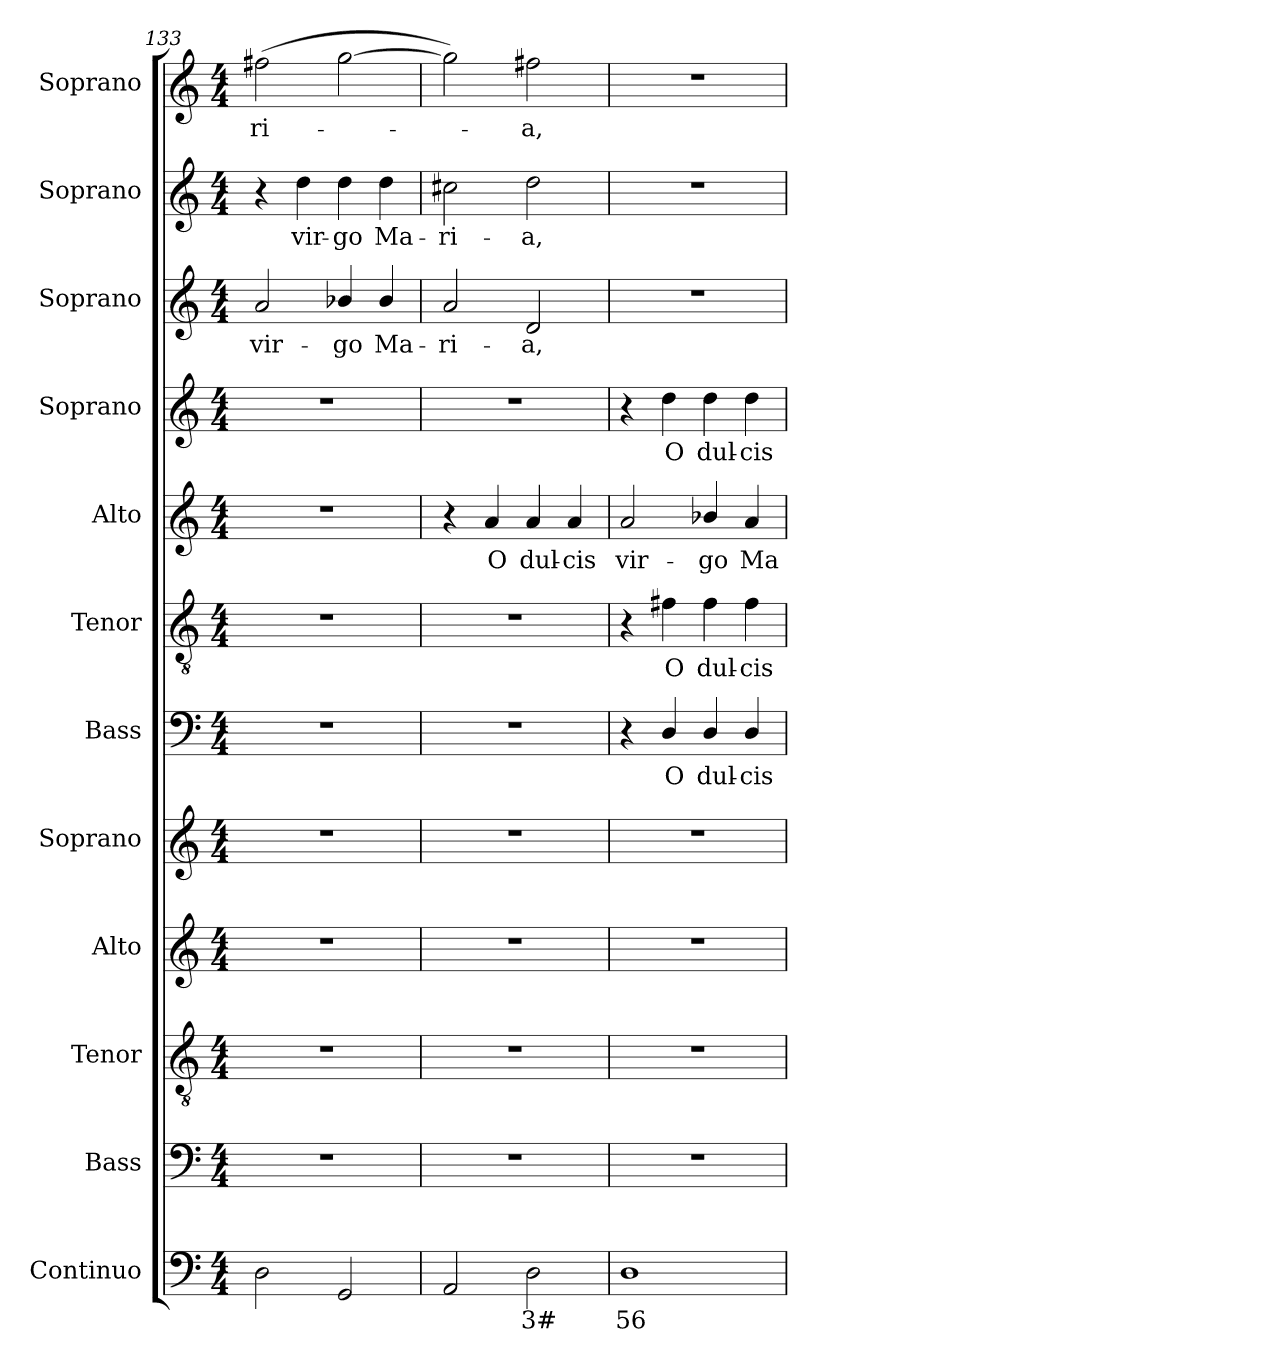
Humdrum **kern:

**kern	**text	**kern	**kern	**kern	**kern	**kern	**text	**kern	**text	**kern	**text	**kern	**text	**kern	**text	**kern	**text	**kern	**text
*part12	*part12	*part11	*part10	*part9	*part8	*part7	*part7	*part6	*part6	*part5	*part5	*part4	*part4	*part3	*part3	*part2	*part2	*part1	*part1
*staff12	*staff12	*staff11	*staff10	*staff9	*staff8	*staff7	*staff7	*staff6	*staff6	*staff5	*staff5	*staff4	*staff4	*staff3	*staff3	*staff2	*staff2	*staff1	*staff1
*I"Continuo	*	*I"Bass	*I"Tenor	*I"Alto	*I"Soprano	*I"Bass	*	*I"Tenor	*	*I"Alto	*	*I"Soprano	*	*I"Soprano	*	*I"Soprano	*	*I"Soprano	*
*I'Cont.	*	*I'B.	*I'T.	*I'A.	*I'S.	*I'B.	*	*I'T.	*	*I'A.	*	*I'S.	*	*I'S.	*	*I'S.	*	*I'S.	*
*clefF4	*	*clefF4	*clefGv2	*clefG2	*clefG2	*clefF4	*	*clefGv2	*	*clefG2	*	*clefG2	*	*clefG2	*	*clefG2	*	*clefG2	*
*	*	*	*ITrd7c12	*	*	*	*	*ITrd7c12	*	*	*	*	*	*	*	*	*	*	*
*k[]	*	*k[]	*k[]	*k[]	*k[]	*k[]	*	*k[]	*	*k[]	*	*k[]	*	*k[]	*	*k[]	*	*k[]	*
*C:	*	*C:	*C:	*C:	*C:	*C:	*	*C:	*	*C:	*	*C:	*	*C:	*	*C:	*	*C:	*
*M4/4	*	*M4/4	*M4/4	*M4/4	*M4/4	*M4/4	*	*M4/4	*	*M4/4	*	*M4/4	*	*M4/4	*	*M4/4	*	*M4/4	*
=133	=133	=133	=133	=133	=133	=133	=133	=133	=133	=133	=133	=133	=133	=133	=133	=133	=133	=133	=133
!	!	!	!	!	!	!	!	!	!	!	!	!	!	!	!LO:LY:b:color=#000000	!	!	!	!
!	!	!	!	!	!	!	!	!	!	!	!	!	!	!	!	!	!	!	!LO:LY:b:color=#000000
2Di\	.	1r	1r	1r	1r	1r	.	1r	.	1r	.	1r	.	2ai/	vir-	4r	.	(2ff#Xi\	-ri-
!	!	!	!	!	!	!	!	!	!	!	!	!	!	!	!	!	!LO:LY:b:color=#000000	!	!
.	.	.	.	.	.	.	.	.	.	.	.	.	.	.	.	4ddi\	vir-	.	.
!	!	!	!	!	!	!	!	!	!	!	!	!	!	!	!LO:LY:b:color=#000000	!	!	!	!
!	!	!	!	!	!	!	!	!	!	!	!	!	!	!	!	!	!LO:LY:b:color=#000000	!	!
2GGi/	.	.	.	.	.	.	.	.	.	.	.	.	.	4b-Xi/	-go	4ddi\	-go	[>2ggi\	.
!	!	!	!	!	!	!	!	!	!	!	!	!	!	!	!LO:LY:b:color=#000000	!	!	!	!
!	!	!	!	!	!	!	!	!	!	!	!	!	!	!	!	!	!LO:LY:b:color=#000000	!	!
.	.	.	.	.	.	.	.	.	.	.	.	.	.	4b-i/	Ma-	4ddi\	Ma-	.	.
=134	=134	=134	=134	=134	=134	=134	=134	=134	=134	=134	=134	=134	=134	=134	=134	=134	=134	=134	=134
!	!	!	!	!	!	!	!	!	!	!	!	!	!	!	!LO:LY:b:color=#000000	!	!	!	!
!	!	!	!	!	!	!	!	!	!	!	!	!	!	!	!	!	!LO:LY:b:color=#000000	!	!
2AAi/	.	1r	1r	1r	1r	1r	.	1r	.	4r	.	1r	.	2ai/	-ri-	2cc#Xi\	-ri-	2ggi\])	.
!	!	!	!	!	!	!	!	!	!	!	!LO:LY:b:color=#000000	!	!	!	!	!	!	!	!
.	.	.	.	.	.	.	.	.	.	4ai/	O	.	.	.	.	.	.	.	.
!	!LO:LY:b:color=#000000	!	!	!	!	!	!	!	!	!	!	!	!	!	!	!	!	!	!
!	!	!	!	!	!	!	!	!	!	!	!LO:LY:b:color=#000000	!	!	!	!	!	!	!	!
!	!	!	!	!	!	!	!	!	!	!	!	!	!	!	!LO:LY:b:color=#000000	!	!	!	!
!	!	!	!	!	!	!	!	!	!	!	!	!	!	!	!	!	!LO:LY:b:color=#000000	!	!
!	!	!	!	!	!	!	!	!	!	!	!	!	!	!	!	!	!	!	!LO:LY:b:color=#000000
2Di\	3#	.	.	.	.	.	.	.	.	4ai/	dul-	.	.	2di/	-a,	2ddi\	-a,	2ff#Xi\	-a,
!	!	!	!	!	!	!	!	!	!	!	!LO:LY:b:color=#000000	!	!	!	!	!	!	!	!
.	.	.	.	.	.	.	.	.	.	4ai/	-cis	.	.	.	.	.	.	.	.
=135	=135	=135	=135	=135	=135	=135	=135	=135	=135	=135	=135	=135	=135	=135	=135	=135	=135	=135	=135
!	!LO:LY:b:color=#000000	!	!	!	!	!	!	!	!	!	!	!	!	!	!	!	!	!	!
!	!	!	!	!	!	!	!	!	!	!	!LO:LY:b:color=#000000	!	!	!	!	!	!	!	!
1Di	56	1r	1r	1r	1r	4r	.	4r	.	2ai/	vir-	4r	.	1r	.	1r	.	1r	.
!	!	!	!	!	!	!	!LO:LY:b:color=#000000	!	!	!	!	!	!	!	!	!	!	!	!
!	!	!	!	!	!	!	!	!	!LO:LY:b:color=#000000	!	!	!	!	!	!	!	!	!	!
!	!	!	!	!	!	!	!	!	!	!	!	!	!LO:LY:b:color=#000000	!	!	!	!	!	!
.	.	.	.	.	.	4Di/	O	4F#Xi\	O	.	.	4ddi\	O	.	.	.	.	.	.
!	!	!	!	!	!	!	!LO:LY:b:color=#000000	!	!	!	!	!	!	!	!	!	!	!	!
!	!	!	!	!	!	!	!	!	!LO:LY:b:color=#000000	!	!	!	!	!	!	!	!	!	!
!	!	!	!	!	!	!	!	!	!	!	!LO:LY:b:color=#000000	!	!	!	!	!	!	!	!
!	!	!	!	!	!	!	!	!	!	!	!	!	!LO:LY:b:color=#000000	!	!	!	!	!	!
.	.	.	.	.	.	4Di/	dul-	4F#i\	dul-	4b-Xi/	-go	4ddi\	dul-	.	.	.	.	.	.
!	!	!	!	!	!	!	!LO:LY:b:color=#000000	!	!	!	!	!	!	!	!	!	!	!	!
!	!	!	!	!	!	!	!	!	!LO:LY:b:color=#000000	!	!	!	!	!	!	!	!	!	!
!	!	!	!	!	!	!	!	!	!	!	!LO:LY:b:color=#000000	!	!	!	!	!	!	!	!
!	!	!	!	!	!	!	!	!	!	!	!	!	!LO:LY:b:color=#000000	!	!	!	!	!	!
.	.	.	.	.	.	4Di/	-cis	4F#i\	-cis	4ai/	Ma-	4ddi\	-cis	.	.	.	.	.	.
=	=	=	=	=	=	=	=	=	=	=	=	=	=	=	=	=	=	=	=
*-	*-	*-	*-	*-	*-	*-	*-	*-	*-	*-	*-	*-	*-	*-	*-	*-	*-	*-	*-
